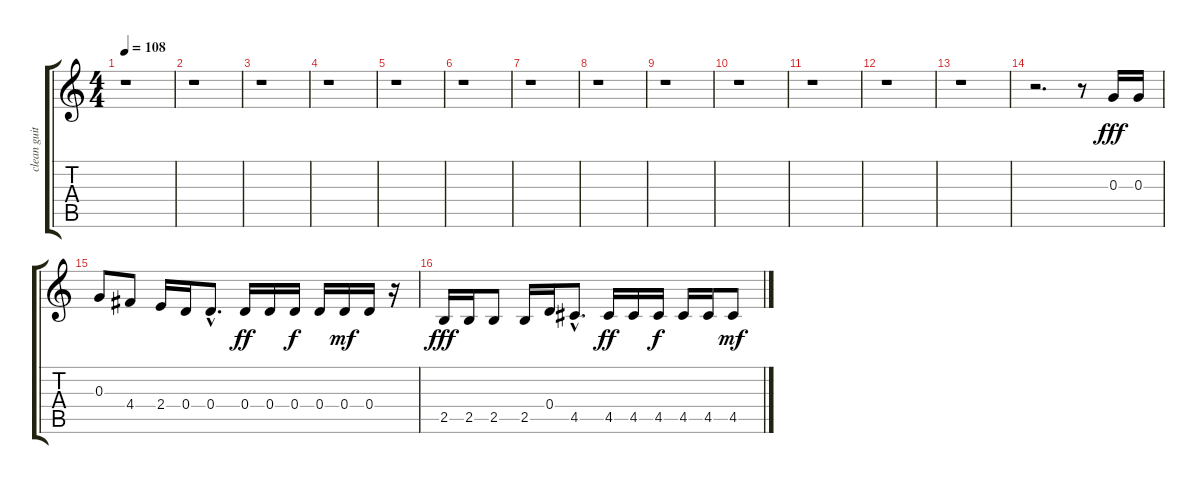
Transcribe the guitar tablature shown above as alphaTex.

\track ("clean guitar" "clean guit") {instrument electricguitarclean}
\staff {score tabs}
\tuning (E4 B3 G3 D3 A2 E2) {hide}
\ts (4 4)
\tempo 108
\clef g2
\ks c
r.1{dy fff} |
r.1 |
r.1 |
r.1 |
r.1 |
r.1 |
r.1 |
r.1 |
r.1 |
r.1 |
r.1 |
r.1 |
r.1 |
r.2{d} r.8 0.3.16 0.3.16 |
0.3.8 4.4.8 2.4.16 0.4.16 0.4{hac}.8{d} 0.4.16{dy ff} 0.4.16 0.4.16{dy f} 0.4.16 0.4.16{dy mf} 0.4.16 r.16 |
2.5.16{dy fff} 2.5.16 2.5.8 2.5.16 0.4.16 4.5{hac}.8{d} 4.5.16{dy ff} 4.5.16 4.5.16{dy f} 4.5.16 4.5.16 4.5.8{dy mf}
